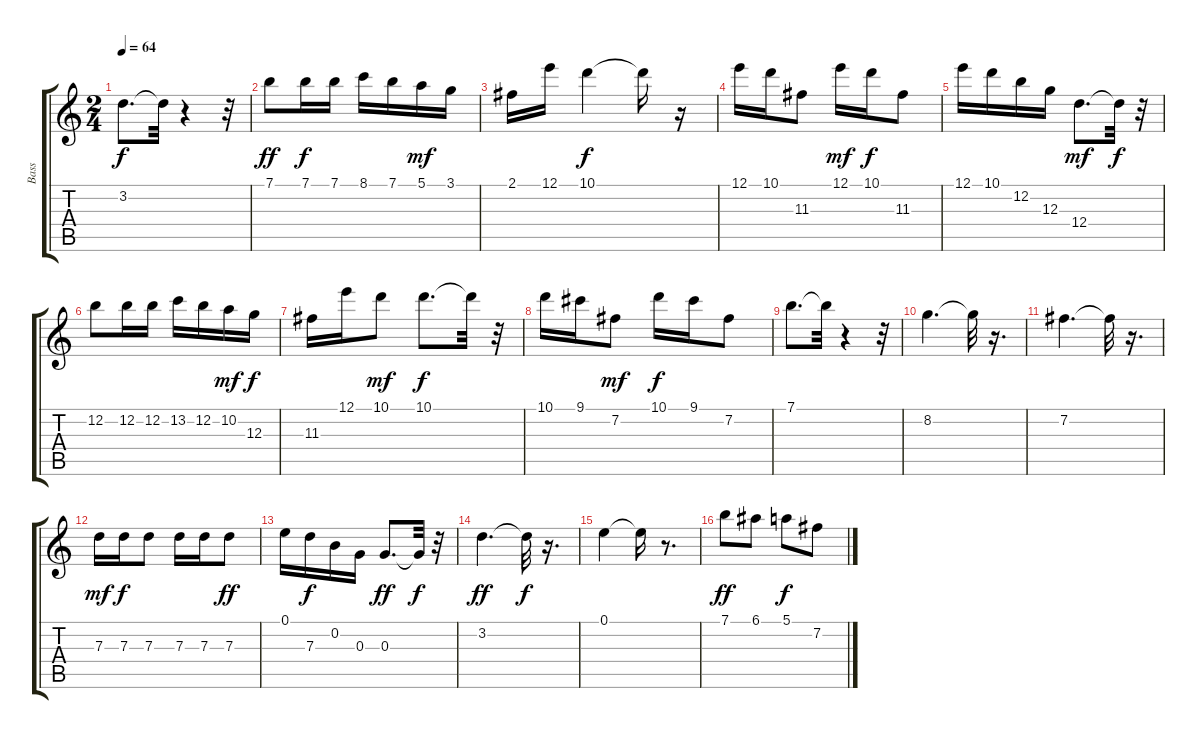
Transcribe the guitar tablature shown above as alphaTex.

\track ("Bass" "Bass") {instrument electricbassfinger}
\staff {score tabs}
\tuning (E4 B3 G3 D3 A2 E2) {hide}
\ts (2 4)
\tempo 64
\clef g2
\ks c
3.2.8{d dy f} 3.2{t}.32 r.4 r.32 |
7.1.8{dy ff} 7.1.16{dy f} 7.1.16 8.1.16 7.1.16 5.1.16{dy mf} 3.1.16 |
2.1.16 12.1.16 10.1.4{dy f} 10.1{t}.16 r.16 |
12.1.16 10.1.16 11.3.8 12.1.16{dy mf} 10.1.16{dy f} 11.3.8 |
12.1.16 10.1.16 12.2.16 12.3.16 12.4.8{d dy mf} 12.4{t}.32{dy f} r.32 |
12.2.8 12.2.16 12.2.16 13.2.16 12.2.16 10.2.16{dy mf} 12.3.16{dy f} |
11.3.16 12.1.16 10.1.8{dy mf} 10.1.8{d dy f} 10.1{t}.32 r.32 |
10.1.16 9.1.16 7.2.8{dy mf} 10.1.16{dy f} 9.1.16 7.2.8 |
7.1.8{d} 7.1{t}.32 r.4 r.32 |
8.2.4{d} 8.2{t}.32 r.16{d} |
7.2.4{d} 7.2{t}.32 r.16{d} |
7.3.16{dy mf} 7.3.16{dy f} 7.3.8 7.3.16 7.3.16 7.3.8{dy ff} |
0.1.16 7.3.16{dy f} 0.2.16 0.3.16 0.3.8{d dy ff} 0.3{t}.32{dy f} r.32 |
3.2.4{d dy ff} 3.2{t}.32{dy f} r.16{d} |
0.1.4 0.1{t}.16 r.8{d} |
7.1.8{dy ff} 6.1.8 5.1.8{dy f} 7.2.8
